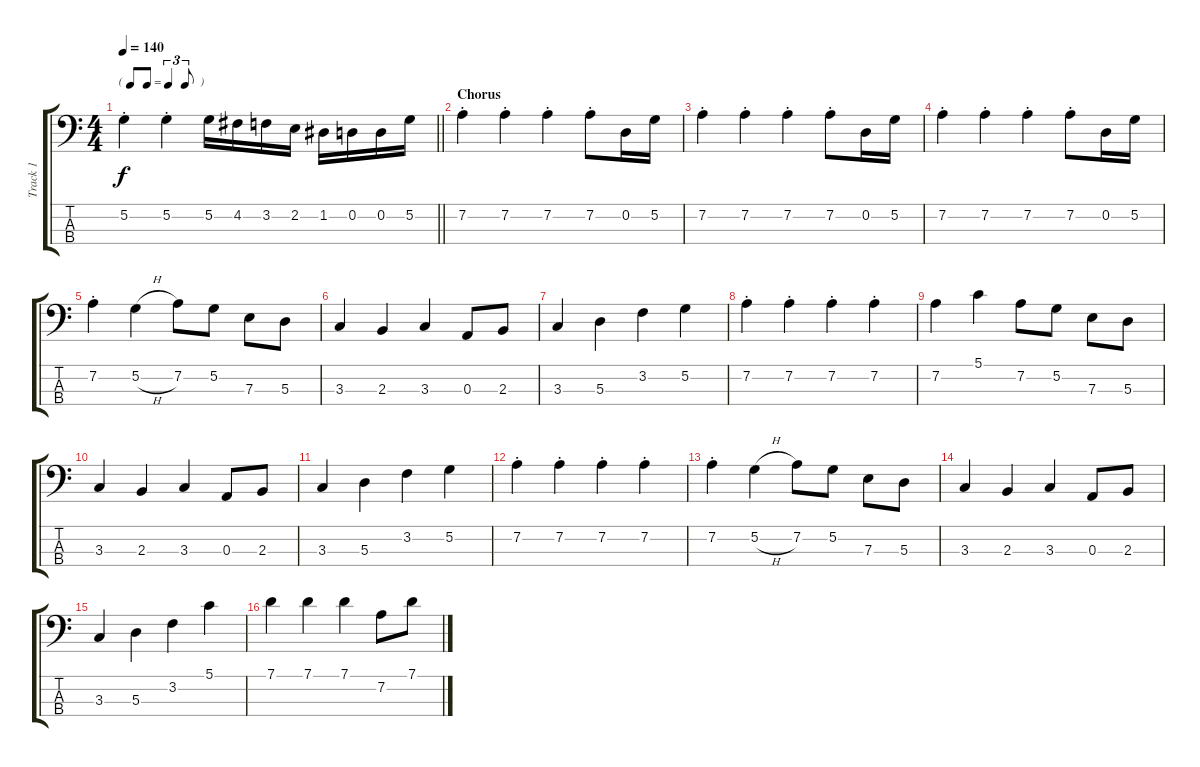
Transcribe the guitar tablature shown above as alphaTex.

\track ("Track 1" "Track 1") {instrument electricbassfinger}
\staff {score tabs}
\tuning (G2 D2 A1 E1) {hide}
\ts (4 4)
\tf triplet8th
\tempo 140
\clef f4
\barLineRight lightlight
\ks c
5.2{st}.4{dy f} 5.2{st}.4 5.2.16 4.2.16 3.2.16 2.2.16 1.2.16 0.2.16 0.2.16 5.2.16 |
\section ("" "Chorus")
7.2{st}.4 7.2{st}.4 7.2{st}.4 7.2{st}.8 0.2.16 5.2.16 |
7.2{st}.4 7.2{st}.4 7.2{st}.4 7.2{st}.8 0.2.16 5.2.16 |
7.2{st}.4 7.2{st}.4 7.2{st}.4 7.2{st}.8 0.2.16 5.2.16 |
7.2{st}.4 5.2{h}.4 7.2.8 5.2.8 7.3.8 5.3.8 |
3.3.4 2.3.4 3.3.4 0.3.8 2.3.8 |
3.3.4 5.3.4 3.2.4 5.2.4 |
7.2{st}.4 7.2{st}.4 7.2{st}.4 7.2{st}.4 |
7.2.4 5.1.4 7.2.8 5.2.8 7.3.8 5.3.8 |
3.3.4 2.3.4 3.3.4 0.3.8 2.3.8 |
3.3.4 5.3.4 3.2.4 5.2.4 |
7.2{st}.4 7.2{st}.4 7.2{st}.4 7.2{st}.4 |
7.2{st}.4 5.2{h}.4 7.2.8 5.2.8 7.3.8 5.3.8 |
3.3.4 2.3.4 3.3.4 0.3.8 2.3.8 |
3.3.4 5.3.4 3.2.4 5.1.4 |
7.1.4 7.1.4 7.1.4 7.2.8 7.1{sl}.8
